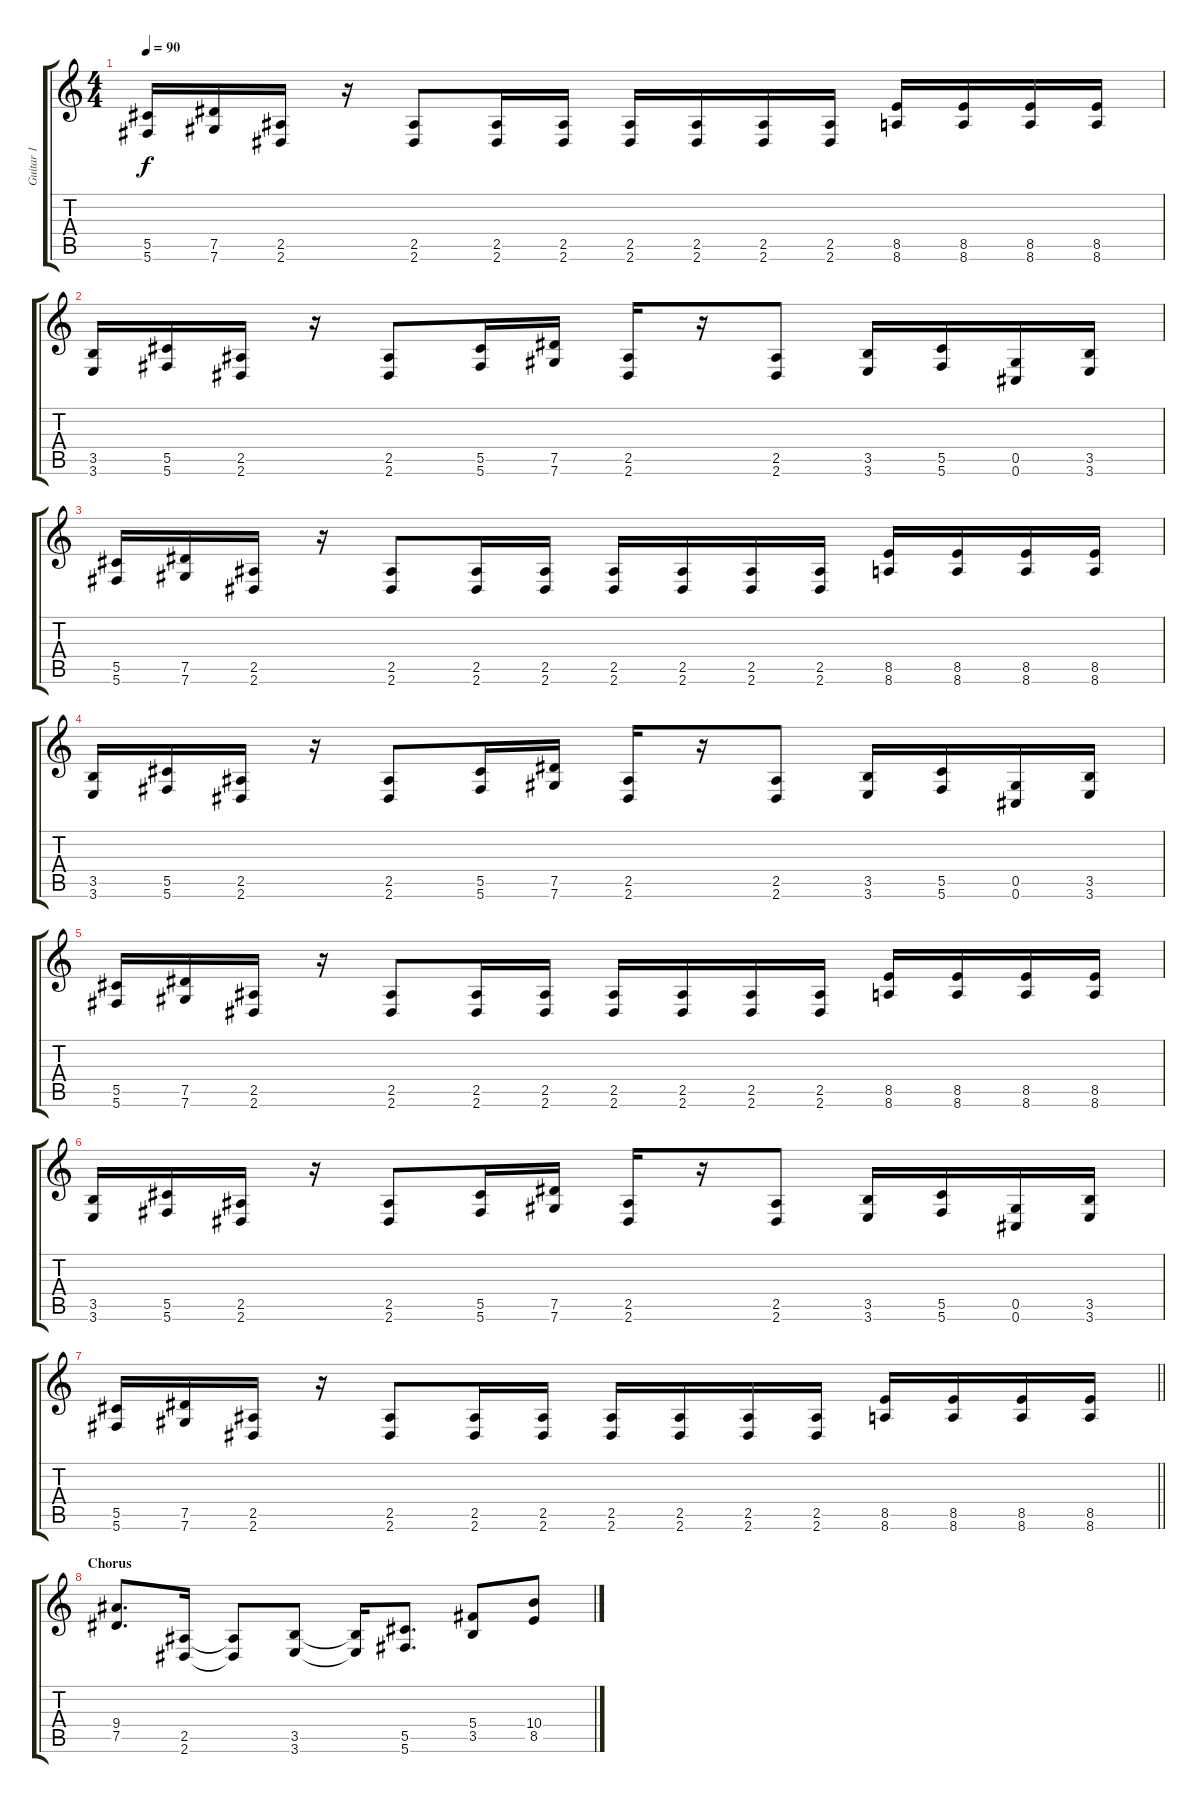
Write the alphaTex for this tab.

\track ("Guitar 1" "Guitar 1") {instrument distortionguitar}
\staff {score tabs}
\tuning (Eb4 Bb3 Gb3 Db3 Ab2 Db2) {hide}
\ts (4 4)
\tempo 90
\clef g2
\ks c
(5.5 5.6).16{dy f} (7.5 7.6).16 (2.5 2.6).16 r.16 (2.5 2.6).8 (2.5 2.6).16 (2.5 2.6).16 (2.5 2.6).16 (2.5 2.6).16 (2.5 2.6).16 (2.5 2.6).16 (8.5 8.6).16 (8.5 8.6).16 (8.5 8.6).16 (8.5 8.6).16 |
(3.5 3.6).16 (5.5 5.6).16 (2.5 2.6).16 r.16 (2.5 2.6).8 (5.5 5.6).16 (7.5 7.6).16 (2.5 2.6).16 r.16 (2.5 2.6).8 (3.5 3.6).16 (5.5 5.6).16 (0.5 0.6).16 (3.5 3.6).16 |
(5.5 5.6).16 (7.5 7.6).16 (2.5 2.6).16 r.16 (2.5 2.6).8 (2.5 2.6).16 (2.5 2.6).16 (2.5 2.6).16 (2.5 2.6).16 (2.5 2.6).16 (2.5 2.6).16 (8.5 8.6).16 (8.5 8.6).16 (8.5 8.6).16 (8.5 8.6).16 |
(3.5 3.6).16 (5.5 5.6).16 (2.5 2.6).16 r.16 (2.5 2.6).8 (5.5 5.6).16 (7.5 7.6).16 (2.5 2.6).16 r.16 (2.5 2.6).8 (3.5 3.6).16 (5.5 5.6).16 (0.5 0.6).16 (3.5 3.6).16 |
(5.5 5.6).16 (7.5 7.6).16 (2.5 2.6).16 r.16 (2.5 2.6).8 (2.5 2.6).16 (2.5 2.6).16 (2.5 2.6).16 (2.5 2.6).16 (2.5 2.6).16 (2.5 2.6).16 (8.5 8.6).16 (8.5 8.6).16 (8.5 8.6).16 (8.5 8.6).16 |
(3.5 3.6).16 (5.5 5.6).16 (2.5 2.6).16 r.16 (2.5 2.6).8 (5.5 5.6).16 (7.5 7.6).16 (2.5 2.6).16 r.16 (2.5 2.6).8 (3.5 3.6).16 (5.5 5.6).16 (0.5 0.6).16 (3.5 3.6).16 |
\barLineRight lightlight
(5.5 5.6).16 (7.5 7.6).16 (2.5 2.6).16 r.16 (2.5 2.6).8 (2.5 2.6).16 (2.5 2.6).16 (2.5 2.6).16 (2.5 2.6).16 (2.5 2.6).16 (2.5 2.6).16 (8.5 8.6).16 (8.5 8.6).16 (8.5 8.6).16 (8.5 8.6).16 |
\section ("" "Chorus")
(9.4 7.5).8{d} (2.5 2.6).16 (2.5{t} 2.6{t}).8 (3.5 3.6).8 (3.5{t} 3.6{t}).16 (5.5 5.6).8{d} (5.4 3.5).8 (10.4 8.5).8
